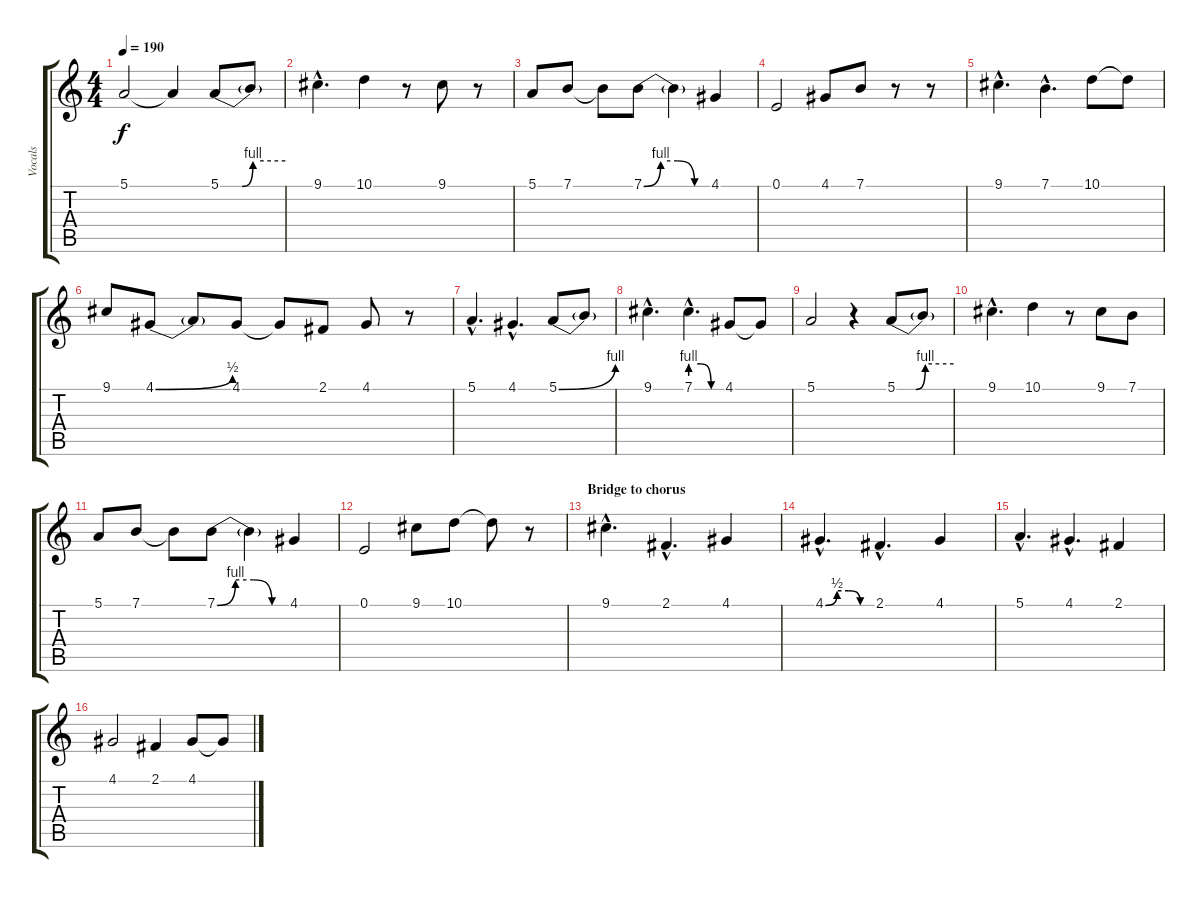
\track ("Vocals" "Vocals") {instrument lead2sawtooth}
\staff {score tabs}
\tuning (E4 B3 G3 D3 A2 E2) {hide}
\ts (4 4)
\tempo 190
\clef g2
\ks c
5.1.2{dy f} 5.1{t}.4 5.1{be (custom 0 0 20 0 30 4 60 4)}.8 5.1{t}.8 |
9.1{hac}.4{d} 10.1.4 r.8 9.1.8 r.8 |
5.1.8 7.1.8 7.1{t}.8 7.1{be (custom 0 0 15 4 30 4 45 0 60 0)}.8 7.1{t}.4 4.1.4 |
0.1.2 4.1.8 7.1.8 r.8 r.8 |
9.1{hac}.4{d} 7.1{hac}.4{d} 10.1.8 10.1{t}.8 |
9.1.8 4.1{be (bend 0 0 60 2)}.8 4.1{t}.8 4.1.8 4.1{t}.8 2.1.8 4.1.8 r.8 |
5.1{hac}.4{d} 4.1{hac}.4{d} 5.1{be (bend 0 0 60 4)}.8 5.1{t}.8 |
9.1{hac}.4{d} 7.1{be (custom 0 4 20 4 40 0 60 0) hac}.4{d} 4.1.8 4.1{t}.8 |
5.1.2 r.4 5.1{be (custom 0 0 20 0 30 4 60 4)}.8 5.1{t}.8 |
9.1{hac}.4{d} 10.1.4 r.8 9.1.8 7.1.8 |
5.1.8 7.1.8 7.1{t}.8 7.1{be (custom 0 0 15 4 30 4 45 0 60 0)}.8 7.1{t}.4 4.1.4 |
0.1.2 9.1.8 10.1.8 10.1{t}.8 r.8 |
\section ("" "Bridge to chorus")
9.1{hac}.4{d} 2.1{hac}.4{d} 4.1.4 |
4.1{be (custom 0 0 15 2 30 2 45 0 60 0) hac}.4{d} 2.1{hac}.4{d} 4.1.4 |
5.1{hac}.4{d} 4.1{hac}.4{d} 2.1.4 |
4.1.2 2.1.4 4.1.8 4.1{t}.8
